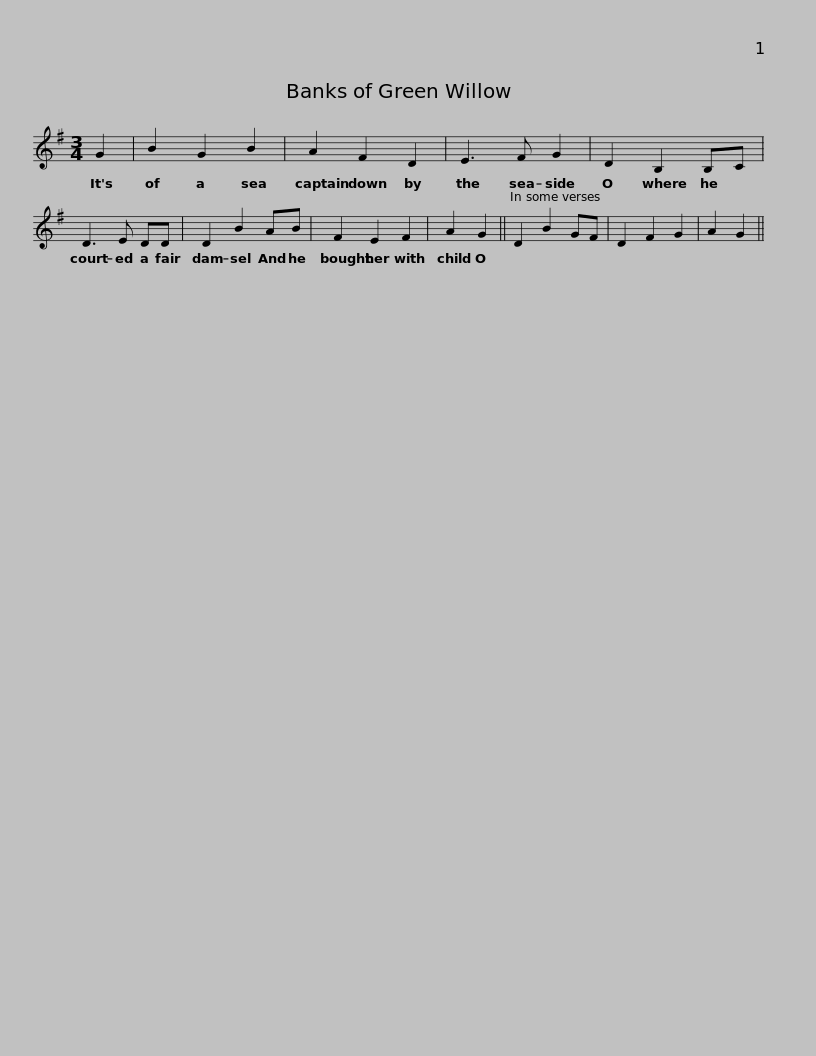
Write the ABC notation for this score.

X:1
L:1/8
M:3/4
I:linebreak $
K:G
V:1 treble
V:1
 G2 | B2 G2 B2 | A2 F2 D2 | E3 F G2 | D2 B,2 B,C | %5
 D3 E DD | D2 B2 AB |$ F2 E2 F2 | A2 G2 || D2 B2 GF | %10
 D2 F2 G2 | A2 G2 || %12
